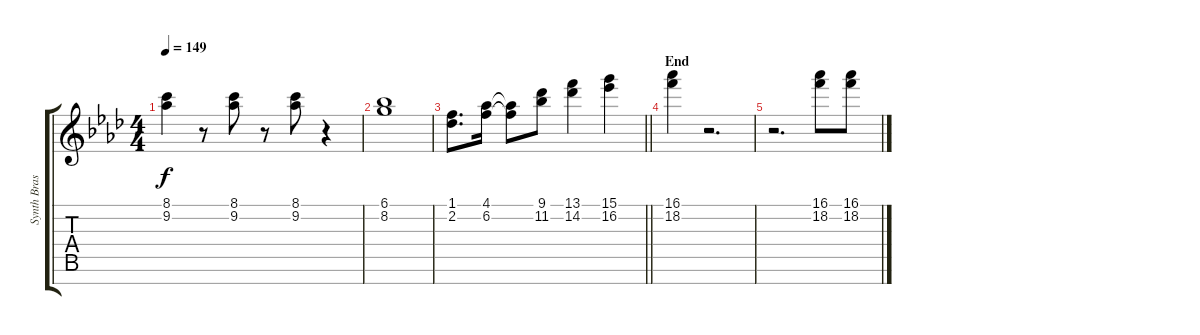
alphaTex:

\track ("Synth Brass I" "Synth Bras") {instrument brasssection}
\staff {score tabs}
\tuning (E5 B4 G4 D4 A3 E3 B2) {hide}
\ts (4 4)
\tempo 149
\clef g2
\ks ab
(8.1 9.2).4{dy f} r.8 (8.1 9.2).8 r.8 (8.1 9.2).8 r.4 |
(6.1 8.2).1 |
\barLineRight lightlight
(1.1 2.2).8{d} (4.1 6.2).16 (4.1{t} 6.2{t}).8 (9.1 11.2).8 (13.1 14.2).4 (15.1 16.2).4 |
\section ("" "End")
(16.1 18.2).4 r.2{d} |
r.2{d} (16.1 18.2).8 (16.1 18.2).8
